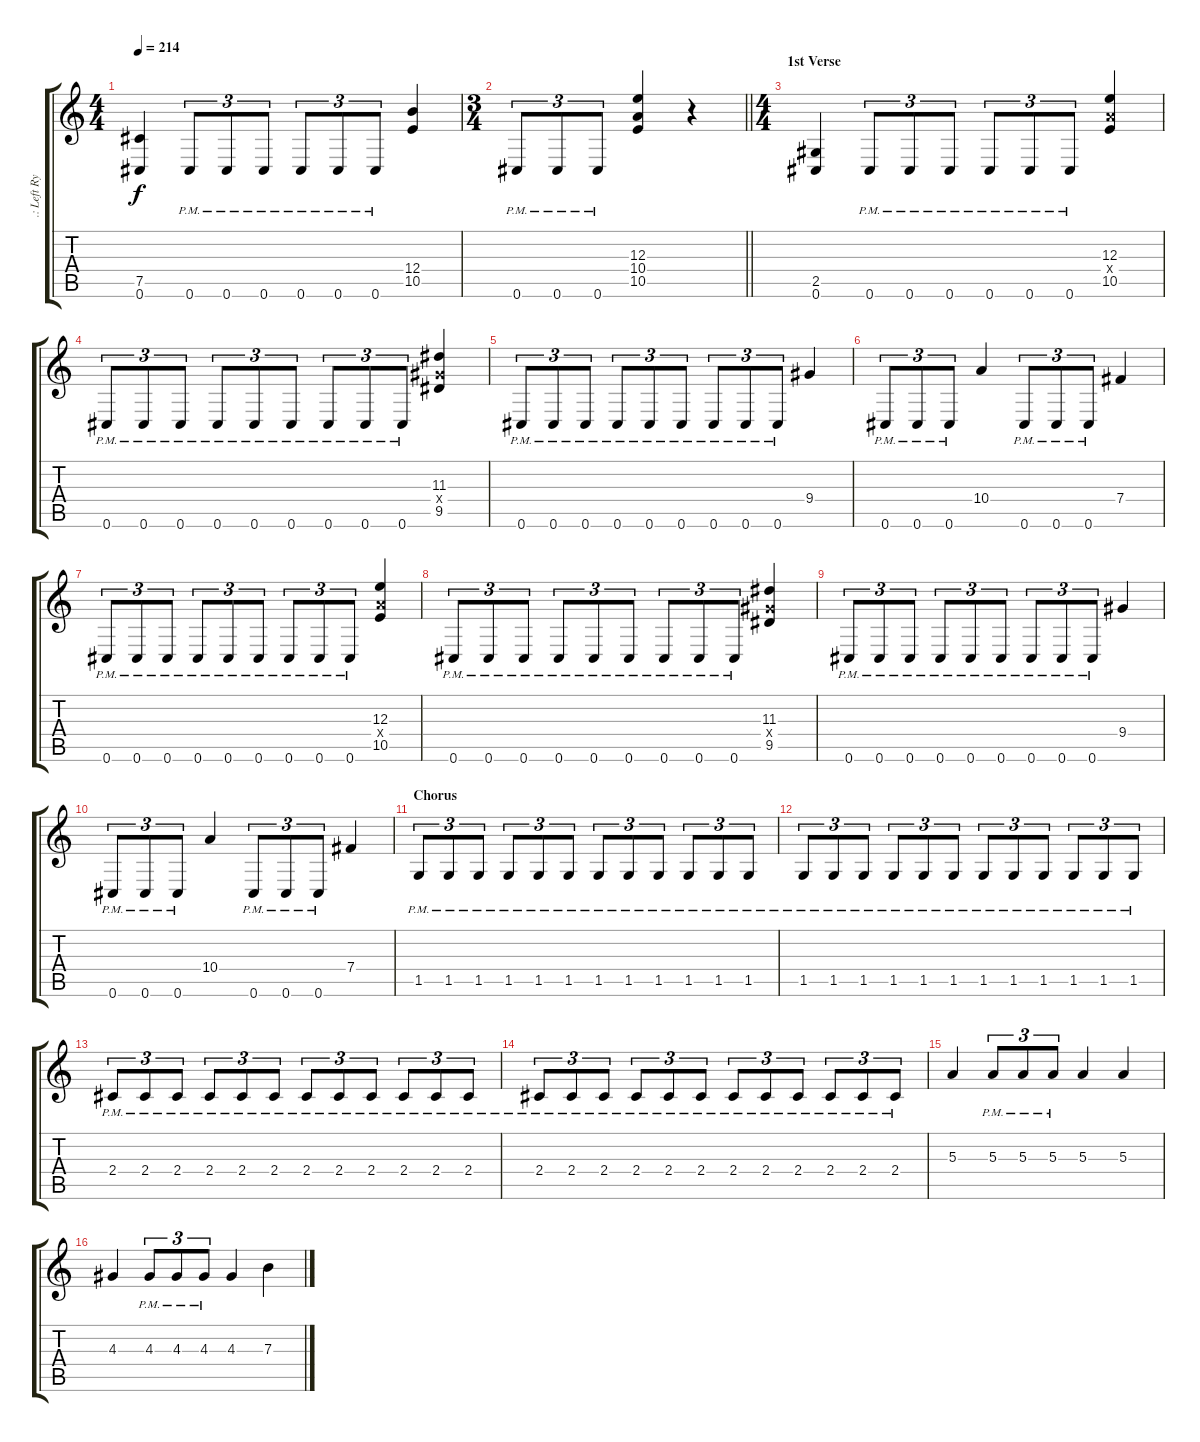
\track (".: Left Rythm Guitar :." ".: Left Ry") {instrument overdrivenguitar}
\staff {score tabs}
\tuning (Db4 Ab3 E3 B2 Gb2 Db2) {hide}
\ts (4 4)
\tempo 214
\clef g2
\ks c
(7.5 0.6).4{dy f} 0.6{pm}.8{tu (3 2)} 0.6{pm}.8{tu (3 2)} 0.6{pm}.8{tu (3 2)} 0.6{pm}.8{tu (3 2)} 0.6{pm}.8{tu (3 2)} 0.6{pm}.8{tu (3 2)} (12.4 10.5).4 |
\ts (3 4)
\barLineRight lightlight
0.6{pm}.8{tu (3 2)} 0.6{pm}.8{tu (3 2)} 0.6{pm}.8{tu (3 2)} (12.3 10.4 10.5).4 r.4 |
\ts (4 4)
\section ("" "1st Verse")
(2.5 0.6).4 0.6{pm}.8{tu (3 2)} 0.6{pm}.8{tu (3 2)} 0.6{pm}.8{tu (3 2)} 0.6{pm}.8{tu (3 2)} 0.6{pm}.8{tu (3 2)} 0.6{pm}.8{tu (3 2)} (12.3 10.4{x} 10.5).4 |
0.6{pm}.8{tu (3 2)} 0.6{pm}.8{tu (3 2)} 0.6{pm}.8{tu (3 2)} 0.6{pm}.8{tu (3 2)} 0.6{pm}.8{tu (3 2)} 0.6{pm}.8{tu (3 2)} 0.6{pm}.8{tu (3 2)} 0.6{pm}.8{tu (3 2)} 0.6{pm}.8{tu (3 2)} (11.3 9.4{x} 9.5).4 |
0.6{pm}.8{tu (3 2)} 0.6{pm}.8{tu (3 2)} 0.6{pm}.8{tu (3 2)} 0.6{pm}.8{tu (3 2)} 0.6{pm}.8{tu (3 2)} 0.6{pm}.8{tu (3 2)} 0.6{pm}.8{tu (3 2)} 0.6{pm}.8{tu (3 2)} 0.6{pm}.8{tu (3 2)} 9.4.4 |
0.6{pm}.8{tu (3 2)} 0.6{pm}.8{tu (3 2)} 0.6{pm}.8{tu (3 2)} 10.4.4 0.6{pm}.8{tu (3 2)} 0.6{pm}.8{tu (3 2)} 0.6{pm}.8{tu (3 2)} 7.4.4 |
0.6{pm}.8{tu (3 2)} 0.6{pm}.8{tu (3 2)} 0.6{pm}.8{tu (3 2)} 0.6{pm}.8{tu (3 2)} 0.6{pm}.8{tu (3 2)} 0.6{pm}.8{tu (3 2)} 0.6{pm}.8{tu (3 2)} 0.6{pm}.8{tu (3 2)} 0.6{pm}.8{tu (3 2)} (12.3 10.4{x} 10.5).4 |
0.6{pm}.8{tu (3 2)} 0.6{pm}.8{tu (3 2)} 0.6{pm}.8{tu (3 2)} 0.6{pm}.8{tu (3 2)} 0.6{pm}.8{tu (3 2)} 0.6{pm}.8{tu (3 2)} 0.6{pm}.8{tu (3 2)} 0.6{pm}.8{tu (3 2)} 0.6{pm}.8{tu (3 2)} (11.3 9.4{x} 9.5).4 |
0.6{pm}.8{tu (3 2)} 0.6{pm}.8{tu (3 2)} 0.6{pm}.8{tu (3 2)} 0.6{pm}.8{tu (3 2)} 0.6{pm}.8{tu (3 2)} 0.6{pm}.8{tu (3 2)} 0.6{pm}.8{tu (3 2)} 0.6{pm}.8{tu (3 2)} 0.6{pm}.8{tu (3 2)} 9.4.4 |
0.6{pm}.8{tu (3 2)} 0.6{pm}.8{tu (3 2)} 0.6{pm}.8{tu (3 2)} 10.4.4 0.6{pm}.8{tu (3 2)} 0.6{pm}.8{tu (3 2)} 0.6{pm}.8{tu (3 2)} 7.4.4 |
\section ("" "Chorus")
1.5{pm}.8{tu (3 2)} 1.5{pm}.8{tu (3 2)} 1.5{pm}.8{tu (3 2)} 1.5{pm}.8{tu (3 2)} 1.5{pm}.8{tu (3 2)} 1.5{pm}.8{tu (3 2)} 1.5{pm}.8{tu (3 2)} 1.5{pm}.8{tu (3 2)} 1.5{pm}.8{tu (3 2)} 1.5{pm}.8{tu (3 2)} 1.5{pm}.8{tu (3 2)} 1.5{pm}.8{tu (3 2)} |
1.5{pm}.8{tu (3 2)} 1.5{pm}.8{tu (3 2)} 1.5{pm}.8{tu (3 2)} 1.5{pm}.8{tu (3 2)} 1.5{pm}.8{tu (3 2)} 1.5{pm}.8{tu (3 2)} 1.5{pm}.8{tu (3 2)} 1.5{pm}.8{tu (3 2)} 1.5{pm}.8{tu (3 2)} 1.5{pm}.8{tu (3 2)} 1.5{pm}.8{tu (3 2)} 1.5{pm}.8{tu (3 2)} |
2.4{pm}.8{tu (3 2)} 2.4{pm}.8{tu (3 2)} 2.4{pm}.8{tu (3 2)} 2.4{pm}.8{tu (3 2)} 2.4{pm}.8{tu (3 2)} 2.4{pm}.8{tu (3 2)} 2.4{pm}.8{tu (3 2)} 2.4{pm}.8{tu (3 2)} 2.4{pm}.8{tu (3 2)} 2.4{pm}.8{tu (3 2)} 2.4{pm}.8{tu (3 2)} 2.4{pm}.8{tu (3 2)} |
2.4{pm}.8{tu (3 2)} 2.4{pm}.8{tu (3 2)} 2.4{pm}.8{tu (3 2)} 2.4{pm}.8{tu (3 2)} 2.4{pm}.8{tu (3 2)} 2.4{pm}.8{tu (3 2)} 2.4{pm}.8{tu (3 2)} 2.4{pm}.8{tu (3 2)} 2.4{pm}.8{tu (3 2)} 2.4{pm}.8{tu (3 2)} 2.4{pm}.8{tu (3 2)} 2.4{pm}.8{tu (3 2)} |
5.3.4 5.3{pm}.8{tu (3 2)} 5.3{pm}.8{tu (3 2)} 5.3{pm}.8{tu (3 2)} 5.3.4 5.3.4 |
4.3.4 4.3{pm}.8{tu (3 2)} 4.3{pm}.8{tu (3 2)} 4.3{pm}.8{tu (3 2)} 4.3.4 7.3.4
